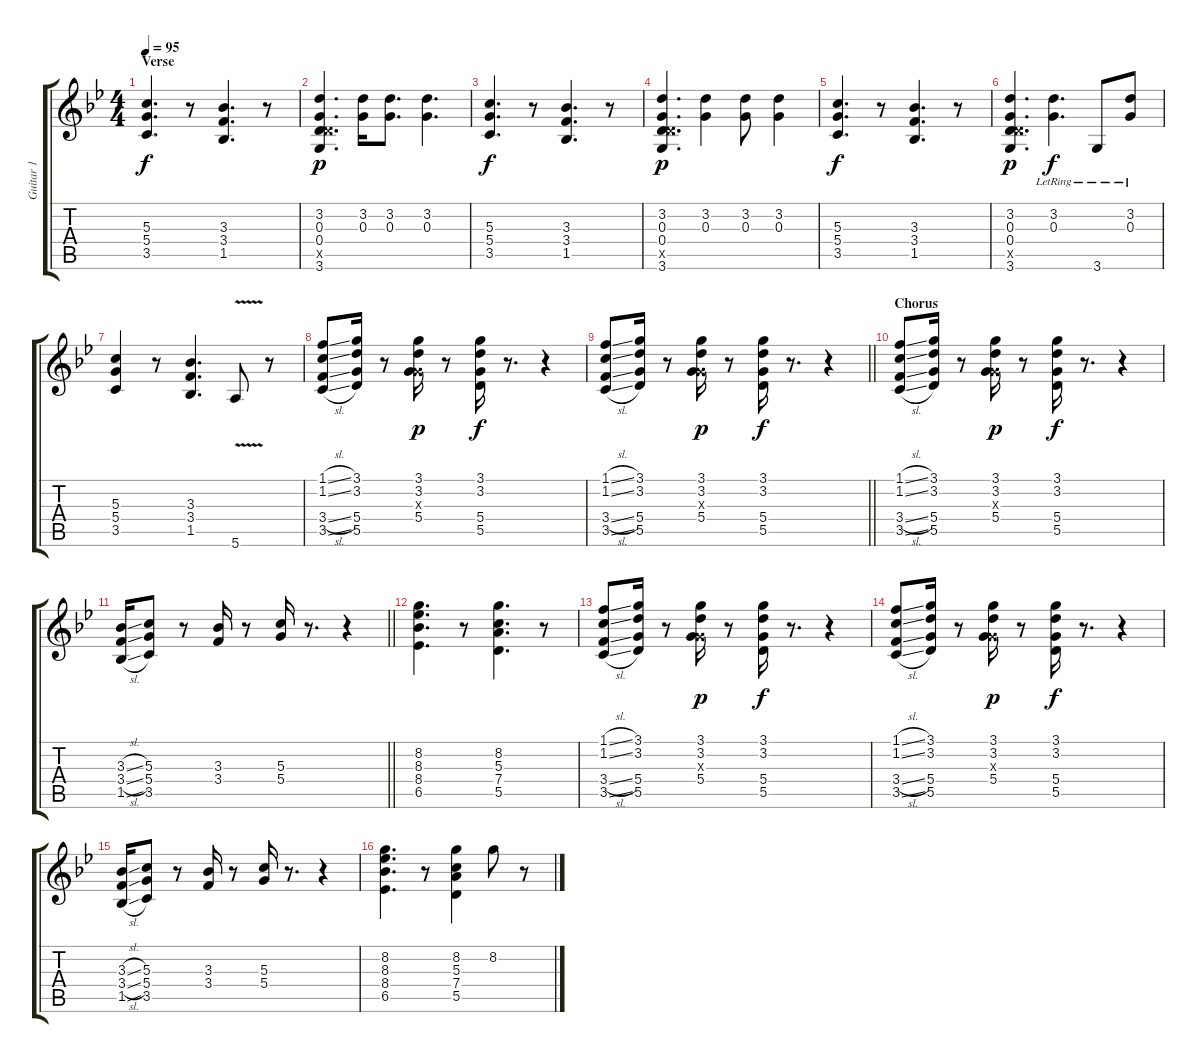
\track ("Guitar 1" "Guitar 1") {instrument overdrivenguitar}
\staff {score tabs}
\tuning (E4 B3 G3 D3 A2 E2) {hide}
\ts (4 4)
\section ("" "Verse")
\tempo 95
\clef g2
\ks gminor
(5.3 5.4 3.5).4{d dy f} r.8 (3.3 3.4 1.5).4{d} r.8 |
(3.2 0.3 0.4 5.5{x} 3.6).4{d dy p} (3.2 0.3).16 (3.2 0.3).8{d} (3.2 0.3).4{d} |
(5.3 5.4 3.5).4{d dy f} r.8 (3.3 3.4 1.5).4{d} r.8 |
(3.2 0.3 0.4 5.5{x} 3.6).4{d dy p} (3.2 0.3).4 (3.2 0.3).8 (3.2 0.3).4 |
(5.3 5.4 3.5).4{d dy f} r.8 (3.3 3.4 1.5).4{d} r.8 |
(3.2 0.3 0.4 5.5{x} 3.6).4{d dy p} (3.2 0.3{lr}).4{d dy f} 3.6{lr}.8 (3.2 0.3{lr}).8 |
(5.3 5.4 3.5).4 r.8 (3.3 3.4 1.5).4{d} 5.6{v}.8 r.8 |
(1.1{sl} 1.2{sl} 3.4{sl} 3.5{sl}).8 (3.1 3.2 5.4 5.5).16 r.8 (3.1 3.2 0.3{x} 5.4).16{dy p} r.8 (3.1 3.2 5.4 5.5).16{dy f} r.8{d} r.4 |
\barLineRight lightlight
(1.1{sl} 1.2{sl} 3.4{sl} 3.5{sl}).8 (3.1 3.2 5.4 5.5).16 r.8 (3.1 3.2 0.3{x} 5.4).16{dy p} r.8 (3.1 3.2 5.4 5.5).16{dy f} r.8{d} r.4 |
\section ("" "Chorus")
(1.1{sl} 1.2{sl} 3.4{sl} 3.5{sl}).8 (3.1 3.2 5.4 5.5).16 r.8 (3.1 3.2 0.3{x} 5.4).16{dy p} r.8 (3.1 3.2 5.4 5.5).16{dy f} r.8{d} r.4 |
\barLineRight lightlight
(3.3{sl} 3.4{sl} 1.5{sl}).16 (5.3 5.4 3.5).8 r.8 (3.3 3.4).16 r.8 (5.3 5.4).16 r.8{d} r.4 |
(8.2 8.3 8.4 6.5).4{d} r.8 (8.2 5.3 7.4 5.5).4{d} r.8 |
(1.1{sl} 1.2{sl} 3.4{sl} 3.5{sl}).8 (3.1 3.2 5.4 5.5).16 r.8 (3.1 3.2 0.3{x} 5.4).16{dy p} r.8 (3.1 3.2 5.4 5.5).16{dy f} r.8{d} r.4 |
(1.1{sl} 1.2{sl} 3.4{sl} 3.5{sl}).8 (3.1 3.2 5.4 5.5).16 r.8 (3.1 3.2 0.3{x} 5.4).16{dy p} r.8 (3.1 3.2 5.4 5.5).16{dy f} r.8{d} r.4 |
(3.3{sl} 3.4{sl} 1.5{sl}).16 (5.3 5.4 3.5).8 r.8 (3.3 3.4).16 r.8 (5.3 5.4).16 r.8{d} r.4 |
(8.2 8.3 8.4 6.5).4{d} r.8 (8.2 5.3 7.4 5.5).4 8.2.8 r.8
